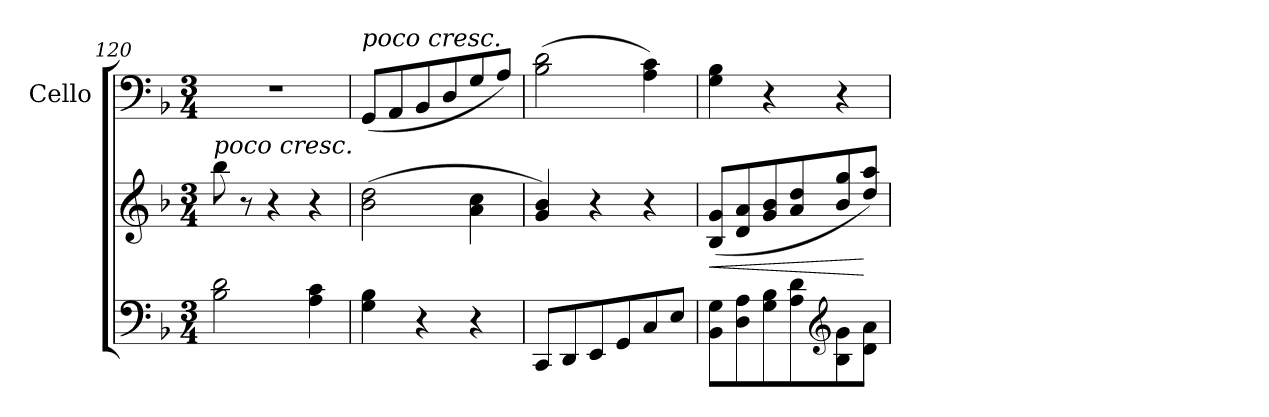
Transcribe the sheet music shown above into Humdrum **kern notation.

**kern	**kern	**dynam	**kern
*part2	*part2	*part2	*part1
*staff3	*staff2	*staff2/3	*staff1
*	*	*	*I"Cello
*clefF4	*clefG2	*	*clefF4
*k[b-]	*k[b-]	*	*k[b-]
*F:	*F:	*	*F:
*M3/4	*M3/4	*	*M3/4
=120	=120	=120	=120
!	!LO:TX:a:i:t=poco cresc.	!	!
2B-\ 2d\	8bb-\	.	2.r
.	8r	.	.
.	4r	.	.
4A\ 4c\	4r	.	.
=121	=121	=121	=121
!	!	!	!LO:TX:a:i:t=poco cresc.
4G\ 4B-\	(>2b-\ 2dd\	.	(<8GG/L
.	.	.	8AA/
4r	.	.	8BB-/
.	.	.	8D/
4r	4a\ 4cc\	.	8G/
.	.	.	8A/J)
=122	=122	=122	=122
8CC/L	4g/ 4b-/)	.	(>2B-\ 2d\
8DD/	.	.	.
8EE/	4r	.	.
8GG/	.	.	.
8C/	4r	.	4A\ 4c\)
8E/J	.	.	.
=123	=123	=123	=123
!	!	!LO:HP:b	!
8BB-\ 8G\L	(<8B-/ 8g/L	<	4G\ 4B-\
8D\ 8A\	8d/ 8a/	.	.
8G\ 8B-\	8g/ 8b-/	.	4r
8A\ 8d\	8a/ 8dd/	.	.
*clefG2	*	*	*
8B-\ 8g\	8b-/ 8gg/	.	4r
8d\ 8a\J	8dd/ 8aa/J)	[	.
=	=	=	=
*-	*-	*-	*-
